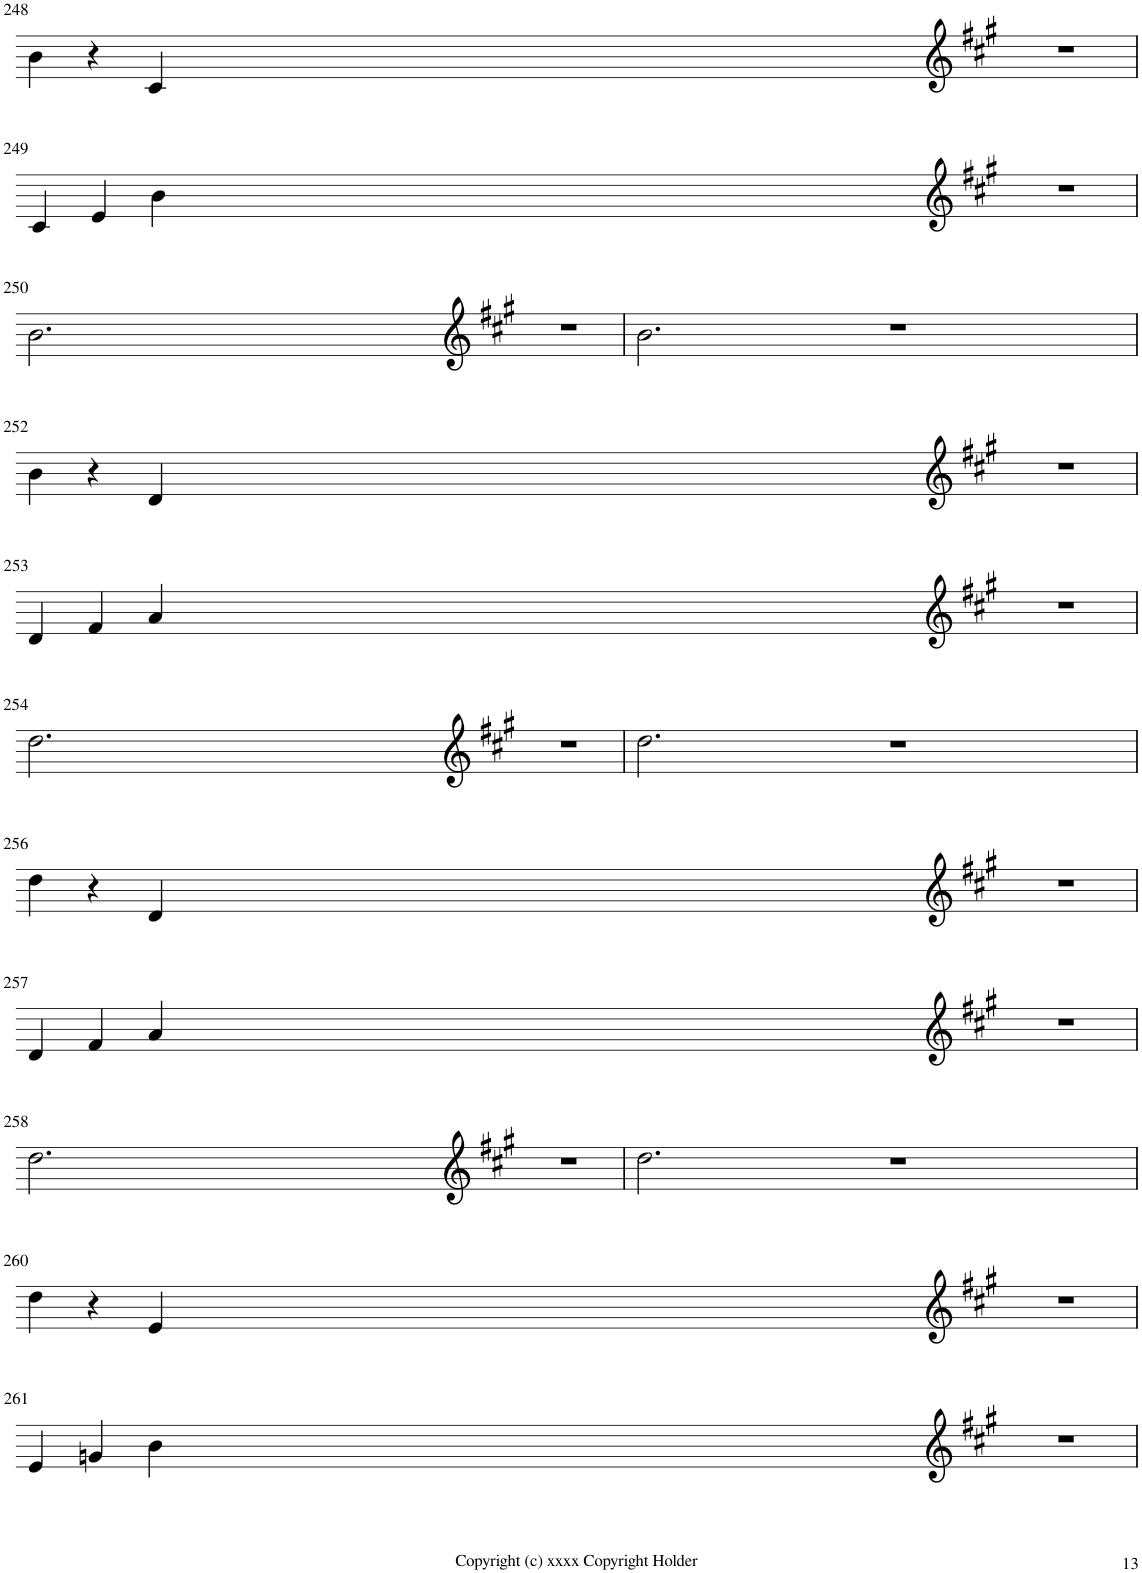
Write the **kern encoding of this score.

**kern
*part1
*staff1
*I"Voice
*I'V
!!LO:PB:g=z
*clefG2
*k[f#c#g#]
*M3/4
=248
4b\
4r
4c#/
0.ryy
2.r
!!LO:LB:g=z
=249
4c#/
4e/
4b\
0.ryy
2.r
!!LO:LB:g=z
=250
2.b\
0.ryy
2.r
=251
2.b\
0.ryy
2.r
!!LO:LB:g=z
=252
4b\
4r
4d/
0.ryy
2.r
!!LO:LB:g=z
=253
4d/
4f#/
4a/
0.ryy
2.r
!!LO:LB:g=z
=254
2.dd\
0.ryy
2.r
=255
2.dd\
0.ryy
2.r
!!LO:LB:g=z
=256
4dd\
4r
4d/
0.ryy
2.r
!!LO:LB:g=z
=257
4d/
4f#/
4a/
0.ryy
2.r
!!LO:LB:g=z
=258
2.dd\
0.ryy
2.r
=259
2.dd\
0.ryy
2.r
!!LO:LB:g=z
=260
4dd\
4r
4e/
0.ryy
2.r
!!LO:LB:g=z
=261
4e/
4gn/
4b\
0.ryy
2.r
=
*-
